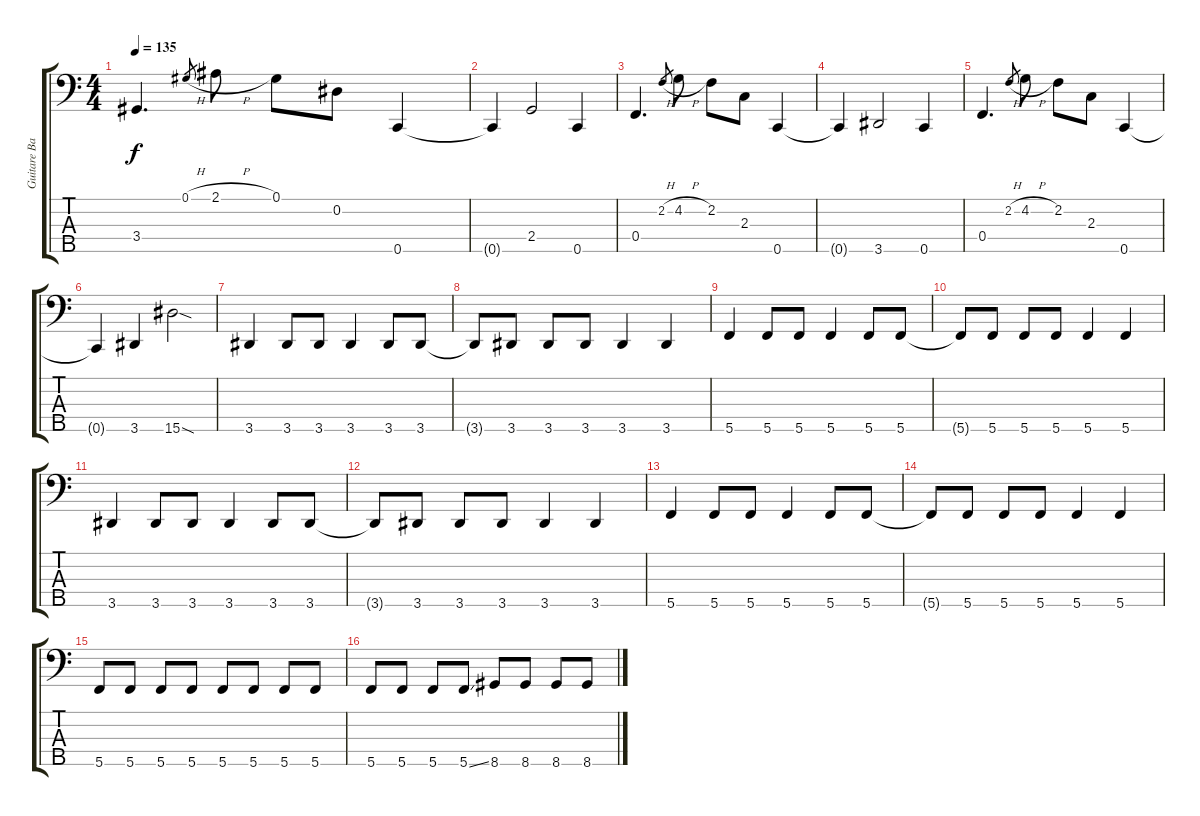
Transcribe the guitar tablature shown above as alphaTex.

\track ("Guitare Basse" "Guitare Ba") {instrument fretlessbass}
\staff {score tabs}
\tuning (Ab2 Eb2 Bb1 F1 C1) {hide}
\ts (4 4)
\tempo 135
\clef f4
\ks c
3.4.4{d dy f} 0.1{h}.8{gr} 2.1{h}.8 0.1.8 0.2.8 0.5.4 |
0.5{t}.4 2.4.2 0.5.4 |
0.4.4{d} 2.2{h}.8{gr} 4.2{h}.8 2.2.8 2.3.8 0.5.4 |
0.5{t}.4 3.5.2 0.5.4 |
0.4.4{d} 2.2{h}.8{gr} 4.2{h}.8 2.2.8 2.3.8 0.5.4 |
0.5{t}.4 3.5.4 15.5{sod}.2 |
3.5.4 3.5.8 3.5.8 3.5.4 3.5.8 3.5.8 |
3.5{t}.8 3.5.8 3.5.8 3.5.8 3.5.4 3.5.4 |
5.5.4 5.5.8 5.5.8 5.5.4 5.5.8 5.5.8 |
5.5{t}.8 5.5.8 5.5.8 5.5.8 5.5.4 5.5.4 |
3.5.4 3.5.8 3.5.8 3.5.4 3.5.8 3.5.8 |
3.5{t}.8 3.5.8 3.5.8 3.5.8 3.5.4 3.5.4 |
5.5.4 5.5.8 5.5.8 5.5.4 5.5.8 5.5.8 |
5.5{t}.8 5.5.8 5.5.8 5.5.8 5.5.4 5.5.4 |
5.5.8 5.5.8 5.5.8 5.5.8 5.5.8 5.5.8 5.5.8 5.5.8 |
5.5.8 5.5.8 5.5.8 5.5{ss}.8 8.5.8 8.5.8 8.5.8 8.5.8
